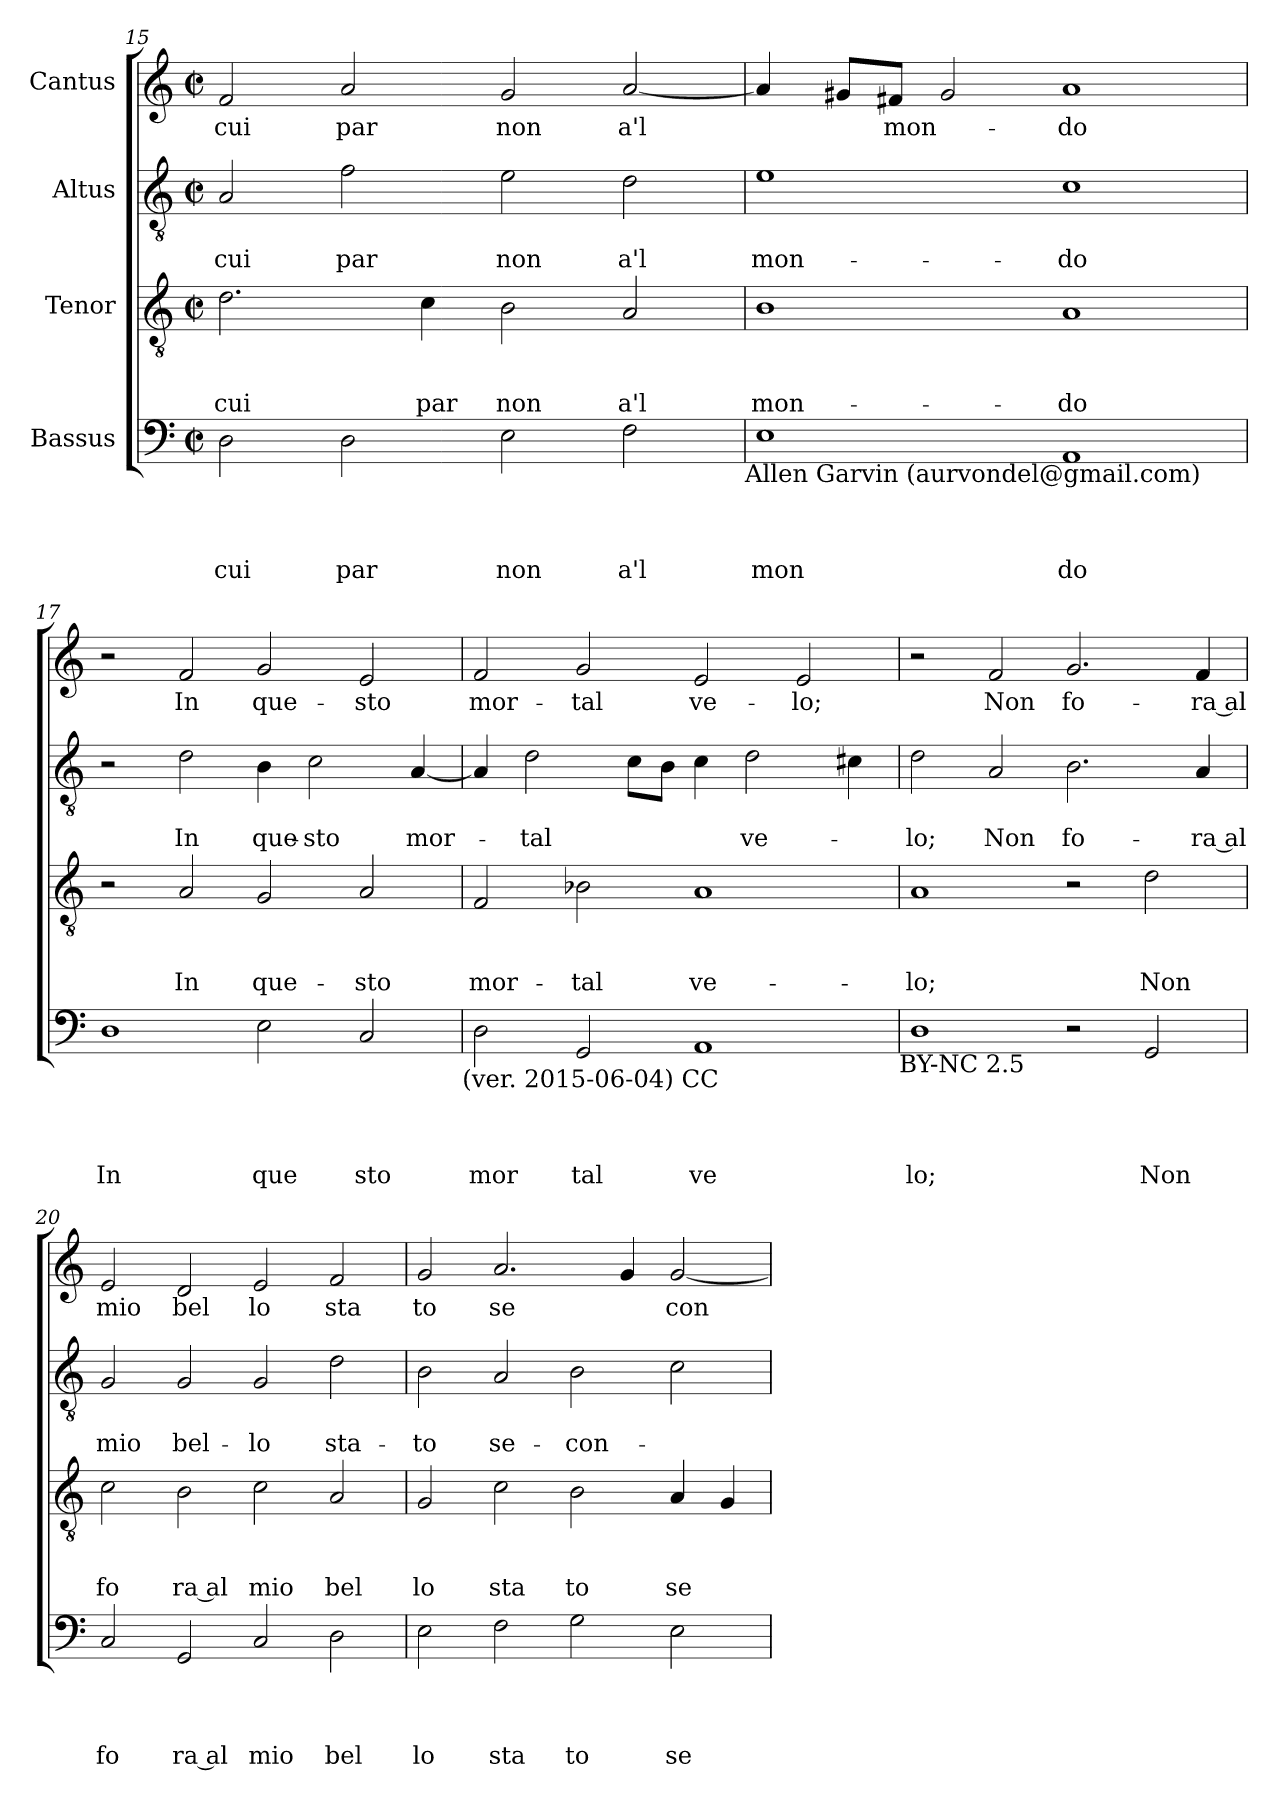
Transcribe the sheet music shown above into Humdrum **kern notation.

**kern	**text	**text	**text	**text	**kern	**text	**text	**text	**kern	**text	**text	**kern	**text
*part4	*part4	*part4	*part4	*part4	*part3	*part3	*part3	*part3	*part2	*part2	*part2	*part1	*part1
*staff4	*staff4	*staff4	*staff4	*staff4	*staff3	*staff3	*staff3	*staff3	*staff2	*staff2	*staff2	*staff1	*staff1
*I"Bassus	*	*	*	*	*I"Tenor	*	*	*	*I"Altus	*	*	*I"Cantus	*
*clefF4	*	*	*	*	*clefGv2	*	*	*	*clefGv2	*	*	*clefG2	*
*k[]	*	*	*	*	*k[]	*	*	*	*k[]	*	*	*k[]	*
*C:	*	*	*	*	*C:	*	*	*	*C:	*	*	*C:	*
*M2/2	*	*	*	*	*M2/2	*	*	*	*M2/2	*	*	*M2/2	*
*met(c|)	*	*	*	*	*met(c|)	*	*	*	*met(c|)	*	*	*met(c|)	*
=15	=15	=15	=15	=15	=15	=15	=15	=15	=15	=15	=15	=15	=15
!	!	!	!	!LO:LY:b	!	!	!	!LO:LY:b	!	!	!LO:LY:b	!	!LO:LY:b
2D\	.	.	.	cui	2.d\	.	.	cui	2A/	.	cui	2f/	cui
!	!	!	!	!LO:LY:b	!	!	!	!	!	!	!LO:LY:b	!	!LO:LY:b
2D\	.	.	.	par	.	.	.	.	2f\	.	par	2a/	par
!	!	!	!	!	!	!	!	!LO:LY:b	!	!	!	!	!
.	.	.	.	.	4c\	.	.	par	.	.	.	.	.
!	!	!	!	!LO:LY:b	!	!	!	!LO:LY:b	!	!	!LO:LY:b	!	!LO:LY:b
2E\	.	.	.	non	2B\	.	.	non	2e\	.	non	2g/	non
!	!	!	!	!LO:LY:b	!	!	!	!LO:LY:b	!	!	!LO:LY:b	!	!LO:LY:b
2F\	.	.	.	a'l	2A/	.	.	a'l	2d\	.	a'l	[<2a/	a'l
!LO:TX:b:t=Allen Garvin (aurvondel@gmail.com)	!	!	!	!	!	!	!	!	!	!	!	!	!
=16	=16	=16	=16	=16	=16	=16	=16	=16	=16	=16	=16	=16	=16
!	!	!	!	!LO:LY:b	!	!	!	!LO:LY:b	!	!	!LO:LY:b	!	!
1E	.	.	.	mon	1B	.	.	mon-	1e	.	mon-	4a/]	.
.	.	.	.	.	.	.	.	.	.	.	.	8g#/L	.
!	!	!	!	!	!	!	!	!	!	!	!	!	!LO:LY:b
.	.	.	.	.	.	.	.	.	.	.	.	8f#/J	mon-
.	.	.	.	.	.	.	.	.	.	.	.	2g#/	.
!	!	!	!	!LO:LY:b	!	!	!	!LO:LY:b	!	!	!LO:LY:b	!	!LO:LY:b
1AA	.	.	.	do	1A	.	.	-do	1c	.	-do	1a	-do
=17	=17	=17	=17	=17	=17	=17	=17	=17	=17	=17	=17	=17	=17
!	!	!	!	!LO:LY:b	!	!	!	!	!	!	!	!	!
1D	.	.	.	In	2r	.	.	.	2r	.	.	2r	.
!	!	!	!	!	!	!	!	!LO:LY:b	!	!	!LO:LY:b	!	!LO:LY:b
.	.	.	.	.	2A/	.	.	In	2d\	.	In	2f/	In
!	!	!	!	!LO:LY:b	!	!	!	!LO:LY:b	!	!	!LO:LY:b	!	!LO:LY:b
2E\	.	.	.	que	2G/	.	.	que-	4B\	.	que-	2g/	que-
!	!	!	!	!	!	!	!	!	!	!	!LO:LY:b	!	!
.	.	.	.	.	.	.	.	.	2c\	.	-sto	.	.
!	!	!	!	!LO:LY:b	!	!	!	!LO:LY:b	!	!	!	!	!LO:LY:b
2C/	.	.	.	sto	2A/	.	.	-sto	.	.	.	2e/	-sto
!	!	!	!	!	!	!	!	!	!	!	!LO:LY:b	!	!
.	.	.	.	.	.	.	.	.	[<4A/	.	mor-	.	.
!LO:TX:b:t=(ver. 2015-06-04) CC	!	!	!	!	!	!	!	!	!	!	!	!	!
=18	=18	=18	=18	=18	=18	=18	=18	=18	=18	=18	=18	=18	=18
!	!	!	!	!LO:LY:b	!	!	!	!LO:LY:b	!	!	!	!	!LO:LY:b
2D\	.	.	.	mor	2F/	.	.	mor-	4A/]	.	.	2f/	mor-
!	!	!	!	!	!	!	!	!	!	!	!LO:LY:b	!	!
.	.	.	.	.	.	.	.	.	2d\	.	-tal	.	.
!	!	!	!	!LO:LY:b	!	!	!	!LO:LY:b	!	!	!	!	!LO:LY:b
2GG/	.	.	.	tal	2B-X\	.	.	-tal	.	.	.	2g/	-tal
.	.	.	.	.	.	.	.	.	8c\L	.	.	.	.
.	.	.	.	.	.	.	.	.	8B\J	.	.	.	.
!	!	!	!	!LO:LY:b	!	!	!	!LO:LY:b	!	!	!	!	!LO:LY:b
1AA	.	.	.	ve	1A	.	.	ve-	4c\	.	.	2e/	ve-
!	!	!	!	!	!	!	!	!	!	!	!LO:LY:b	!	!
.	.	.	.	.	.	.	.	.	2d\	.	ve-	.	.
!	!	!	!	!	!	!	!	!	!	!	!	!	!LO:LY:b
.	.	.	.	.	.	.	.	.	.	.	.	2e/	-lo;
.	.	.	.	.	.	.	.	.	4c#\	.	.	.	.
!LO:TX:b:t=BY-NC 2.5	!	!	!	!	!	!	!	!	!	!	!	!	!
=19	=19	=19	=19	=19	=19	=19	=19	=19	=19	=19	=19	=19	=19
!	!	!	!	!LO:LY:b	!	!	!	!LO:LY:b	!	!	!LO:LY:b	!	!
1D	.	.	.	lo;	1A	.	.	-lo;	2d\	.	-lo;	2r	.
!	!	!	!	!	!	!	!	!	!	!	!LO:LY:b	!	!LO:LY:b
.	.	.	.	.	.	.	.	.	2A/	.	Non	2f/	Non
!	!	!	!	!	!	!	!	!	!	!	!LO:LY:b	!	!LO:LY:b
2r	.	.	.	.	2r	.	.	.	2.B\	.	fo-	2.g/	fo-
!	!	!	!	!LO:LY:b	!	!	!	!LO:LY:b	!	!	!	!	!
2GG/	.	.	.	Non	2d\	.	.	Non	.	.	.	.	.
!	!	!	!	!	!	!	!	!	!	!	!LO:LY:b:rj	!	!LO:LY:b:rj
.	.	.	.	.	.	.	.	.	4A/	.	-ra al	4f/	-ra al
!!LO:PB:g=z
=20	=20	=20	=20	=20	=20	=20	=20	=20	=20	=20	=20	=20	=20
!	!	!	!	!LO:LY:b	!	!	!	!LO:LY:b	!	!	!LO:LY:b	!	!LO:LY:b
2C/	.	.	.	fo	2c\	.	.	fo	2G/	.	mio	2e/	mio
!	!	!	!	!LO:LY:b:rj	!	!	!	!LO:LY:b:rj	!	!	!LO:LY:b	!	!LO:LY:b
2GG/	.	.	.	ra al	2B\	.	.	ra al	2G/	.	bel-	2d/	bel
!	!	!	!	!LO:LY:b	!	!	!	!LO:LY:b	!	!	!LO:LY:b	!	!LO:LY:b
2C/	.	.	.	mio	2c\	.	.	mio	2G/	.	-lo	2e/	lo
!	!	!	!	!LO:LY:b	!	!	!	!LO:LY:b	!	!	!LO:LY:b	!	!LO:LY:b
2D\	.	.	.	bel	2A/	.	.	bel	2d\	.	sta-	2f/	sta
=21	=21	=21	=21	=21	=21	=21	=21	=21	=21	=21	=21	=21	=21
!	!	!	!	!LO:LY:b	!	!	!	!LO:LY:b	!	!	!LO:LY:b	!	!LO:LY:b
2E\	.	.	.	lo	2G/	.	.	lo	2B\	.	-to	2g/	to
!	!	!	!	!LO:LY:b	!	!	!	!LO:LY:b	!	!	!LO:LY:b	!	!LO:LY:b
2F\	.	.	.	sta	2c\	.	.	sta	2A/	.	se-	2.a/	se
!	!	!	!	!LO:LY:b	!	!	!	!LO:LY:b	!	!	!LO:LY:b	!	!
2G\	.	.	.	to	2B\	.	.	to	2B\	.	-con-	.	.
.	.	.	.	.	.	.	.	.	.	.	.	4g/	.
!	!	!	!	!LO:LY:b	!	!	!	!LO:LY:b	!	!	!	!	!LO:LY:b
2E\	.	.	.	se	4A/	.	.	se	2c\	.	.	[<2g/	con
.	.	.	.	.	4G/	.	.	.	.	.	.	.	.
=	=	=	=	=	=	=	=	=	=	=	=	=	=
*-	*-	*-	*-	*-	*-	*-	*-	*-	*-	*-	*-	*-	*-
